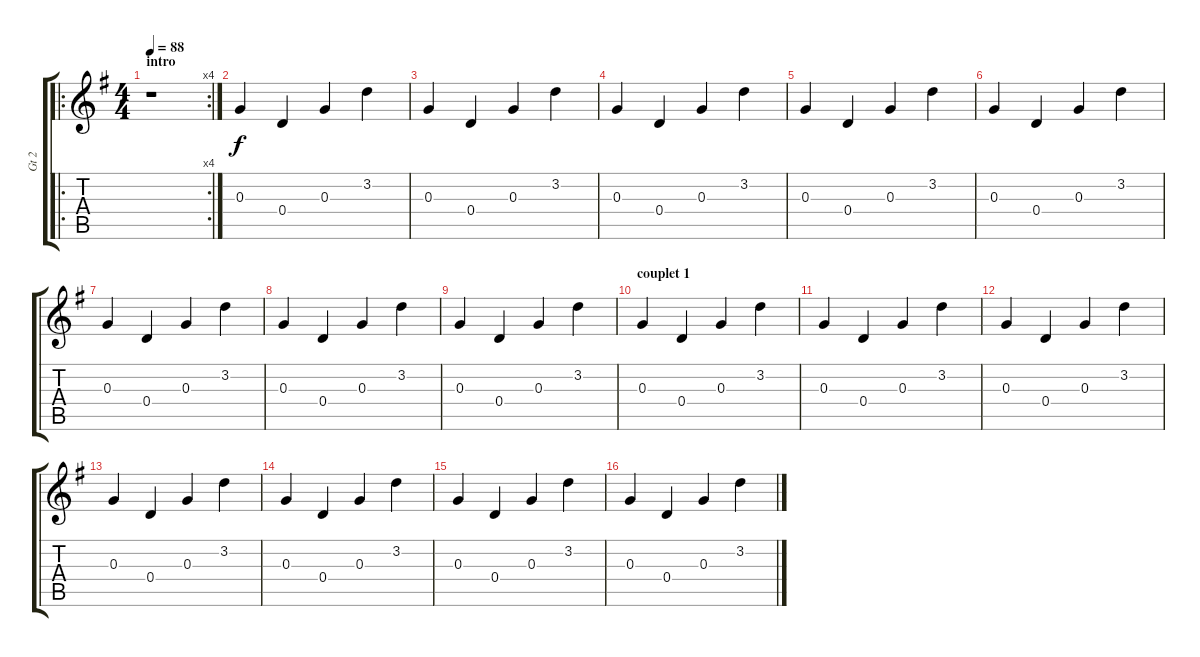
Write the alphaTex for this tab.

\track ("Gt 2" "Gt 2") {instrument distortionguitar}
\staff {score tabs}
\tuning (E4 B3 G3 D3 A2 E2) {hide}
\ro
\rc 4
\ts (4 4)
\section ("" "intro")
\tempo 88
\clef g2
\ks g
r.1{dy f instrument distortionguitar} |
0.3.4 0.4.4 0.3.4 3.2.4 |
0.3.4 0.4.4 0.3.4 3.2.4 |
0.3.4 0.4.4 0.3.4 3.2.4 |
0.3.4 0.4.4 0.3.4 3.2.4 |
0.3.4 0.4.4 0.3.4 3.2.4 |
0.3.4 0.4.4 0.3.4 3.2.4 |
0.3.4 0.4.4 0.3.4 3.2.4 |
0.3.4 0.4.4 0.3.4 3.2.4 |
\section ("" "couplet 1")
0.3.4 0.4.4 0.3.4 3.2.4 |
0.3.4 0.4.4 0.3.4 3.2.4 |
0.3.4 0.4.4 0.3.4 3.2.4 |
0.3.4 0.4.4 0.3.4 3.2.4 |
0.3.4 0.4.4 0.3.4 3.2.4 |
0.3.4 0.4.4 0.3.4 3.2.4 |
0.3.4 0.4.4 0.3.4 3.2.4
